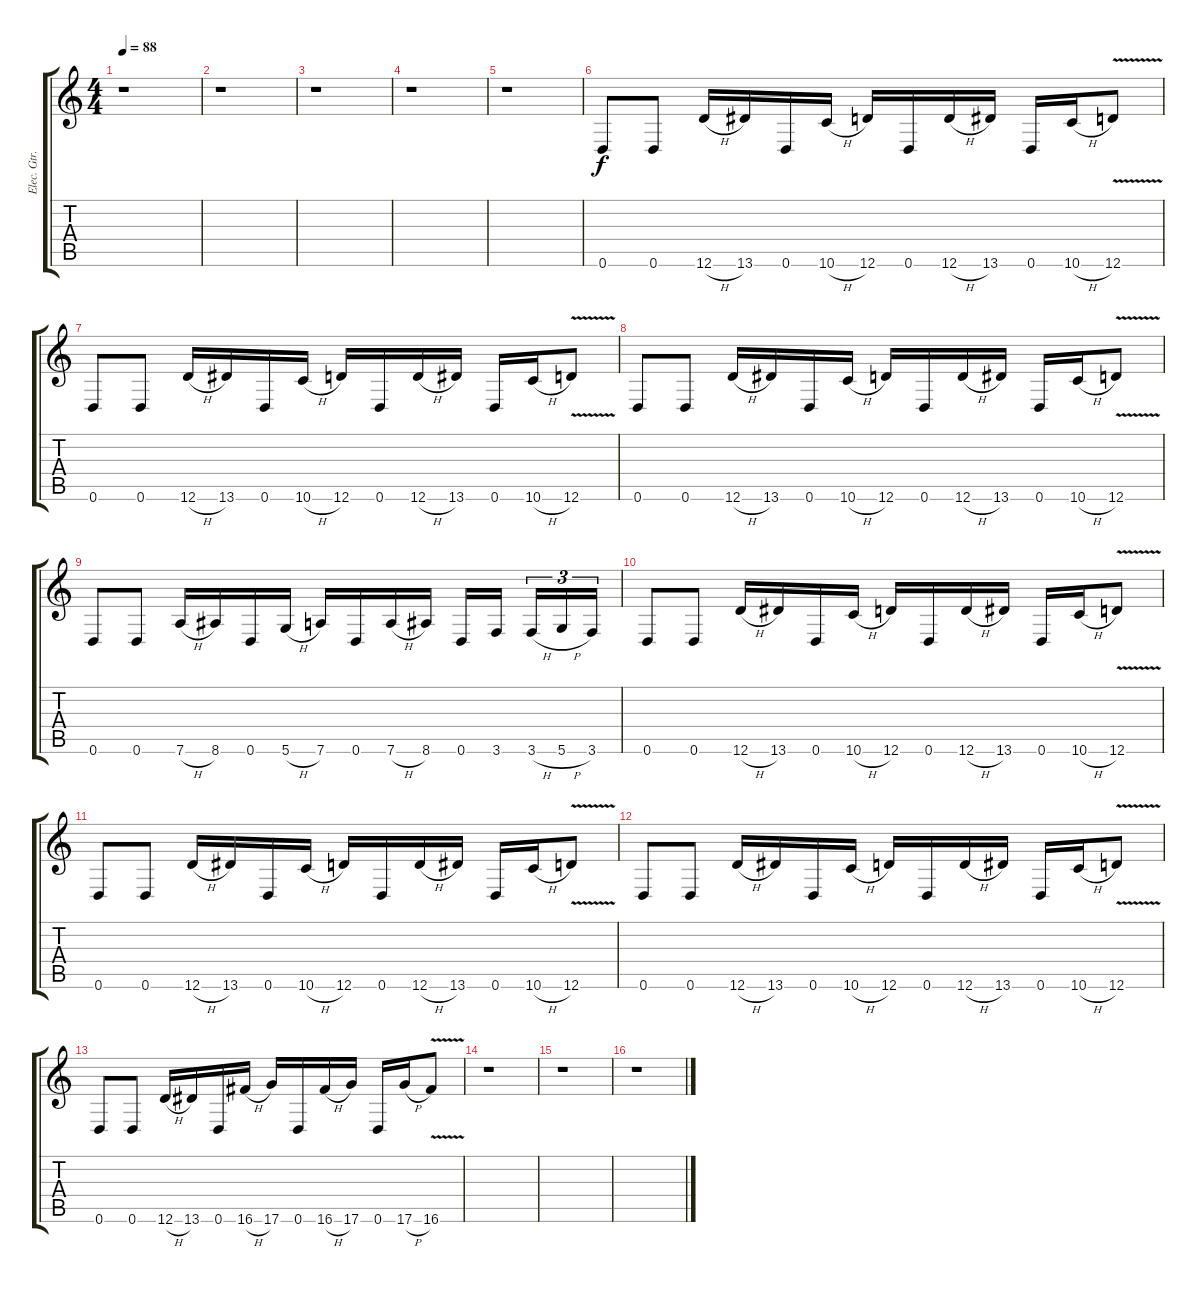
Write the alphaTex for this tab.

\track ("Elec. Gtr. 1" "Elec. Gtr.") {instrument distortionguitar}
\staff {score tabs}
\tuning (E4 B3 G3 D3 A2 D2) {hide}
\ts (4 4)
\tempo 88
\clef g2
\ks c
r.1{dy f} |
r.1 |
r.1 |
r.1 |
r.1 |
0.6.8 0.6.8 12.6{h}.16 13.6.16 0.6.16 10.6{h}.16 12.6.16 0.6.16 12.6{h}.16 13.6.16 0.6.16 10.6{h}.16 12.6{v}.8 |
0.6.8 0.6.8 12.6{h}.16 13.6.16 0.6.16 10.6{h}.16 12.6.16 0.6.16 12.6{h}.16 13.6.16 0.6.16 10.6{h}.16 12.6{v}.8 |
0.6.8 0.6.8 12.6{h}.16 13.6.16 0.6.16 10.6{h}.16 12.6.16 0.6.16 12.6{h}.16 13.6.16 0.6.16 10.6{h}.16 12.6{v}.8 |
0.6.8 0.6.8 7.6{h}.16 8.6.16 0.6.16 5.6{h}.16 7.6.16 0.6.16 7.6{h}.16 8.6.16 0.6.16 3.6.16 3.6{h}.16{tu (3 2)} 5.6{h}.16{tu (3 2)} 3.6.16{tu (3 2)} |
0.6.8 0.6.8 12.6{h}.16 13.6.16 0.6.16 10.6{h}.16 12.6.16 0.6.16 12.6{h}.16 13.6.16 0.6.16 10.6{h}.16 12.6{v}.8 |
0.6.8 0.6.8 12.6{h}.16 13.6.16 0.6.16 10.6{h}.16 12.6.16 0.6.16 12.6{h}.16 13.6.16 0.6.16 10.6{h}.16 12.6{v}.8 |
0.6.8 0.6.8 12.6{h}.16 13.6.16 0.6.16 10.6{h}.16 12.6.16 0.6.16 12.6{h}.16 13.6.16 0.6.16 10.6{h}.16 12.6{v}.8 |
0.6.8 0.6.8 12.6{h}.16 13.6.16 0.6.16 16.6{h}.16 17.6.16 0.6.16 16.6{h}.16 17.6.16 0.6.16 17.6{h}.16 16.6{v}.8 |
r.1 |
r.1 |
r.1
